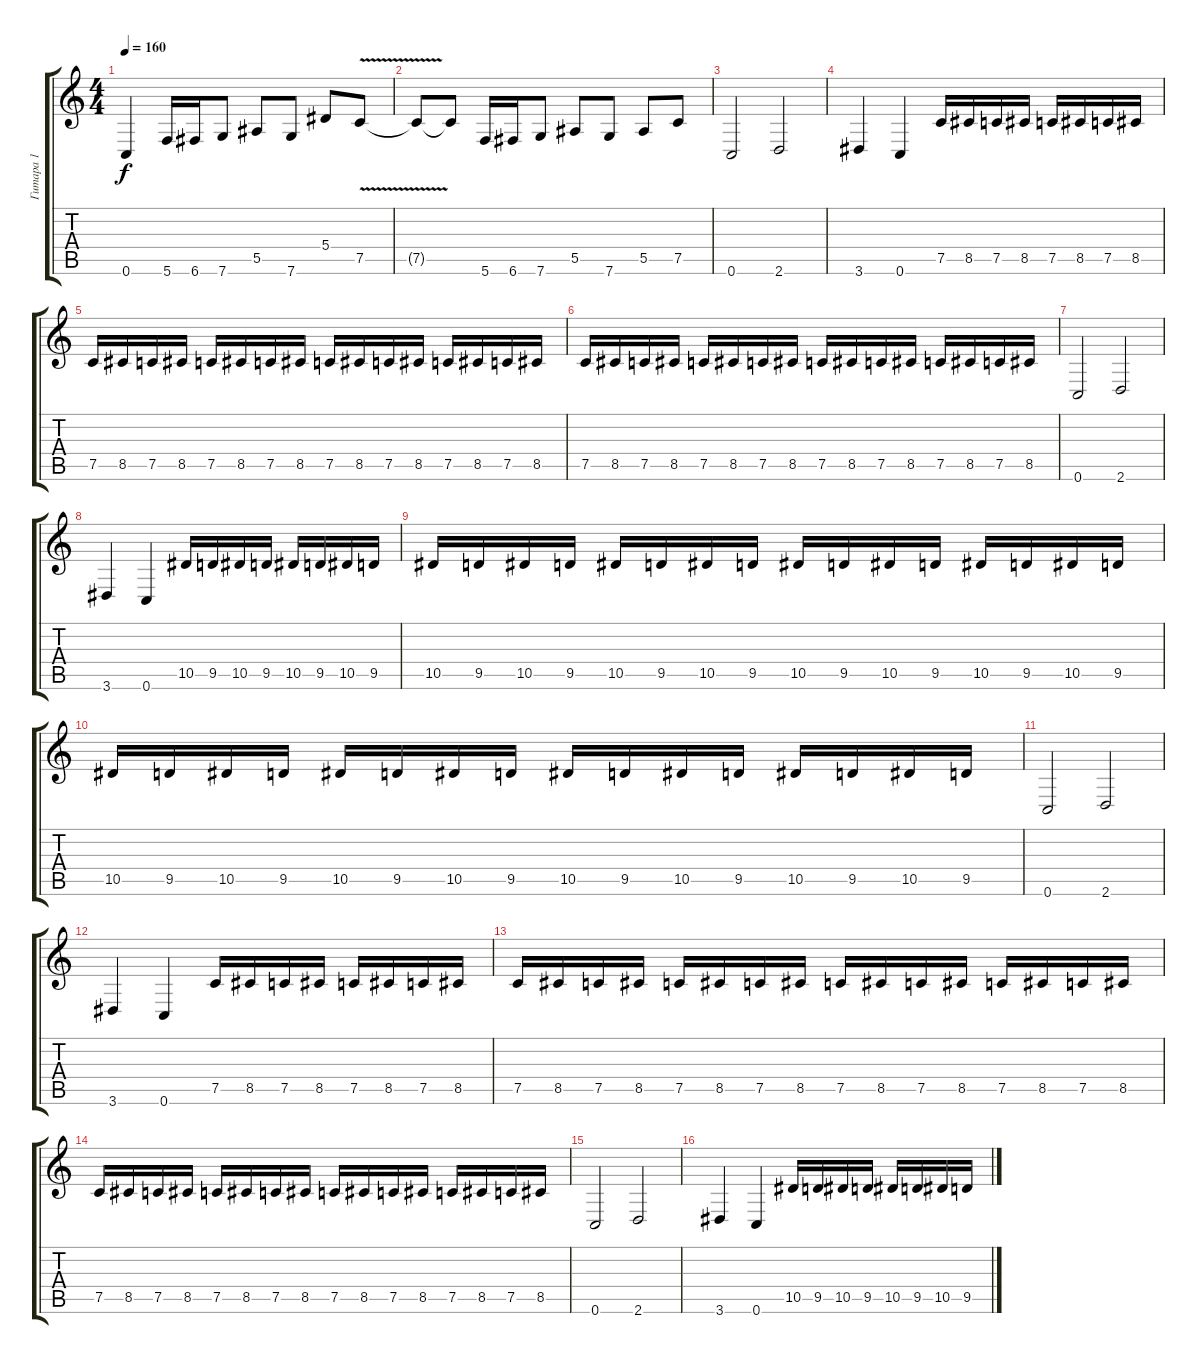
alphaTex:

\track ("Гитара 1" "Гитара 1") {instrument overdrivenguitar}
\staff {score tabs}
\tuning (C4 G3 Eb3 Bb2 F2 C2) {hide}
\ts (4 4)
\tempo 160
\clef g2
\ks c
0.6.4{dy f} 5.6.16 6.6.16 7.6.8 5.5.8 7.6.8 5.4.8 7.5{v}.8 |
7.5{t}.8 7.5{t}.8 5.6.16 6.6.16 7.6.8 5.5.8 7.6.8 5.5.8 7.5.8 |
0.6.2 2.6.2 |
3.6.4 0.6.4 7.5.16 8.5.16 7.5.16 8.5.16 7.5.16 8.5.16 7.5.16 8.5.16 |
7.5.16 8.5.16 7.5.16 8.5.16 7.5.16 8.5.16 7.5.16 8.5.16 7.5.16 8.5.16 7.5.16 8.5.16 7.5.16 8.5.16 7.5.16 8.5.16 |
7.5.16 8.5.16 7.5.16 8.5.16 7.5.16 8.5.16 7.5.16 8.5.16 7.5.16 8.5.16 7.5.16 8.5.16 7.5.16 8.5.16 7.5.16 8.5.16 |
0.6.2 2.6.2 |
3.6.4 0.6.4 10.5.16 9.5.16 10.5.16 9.5.16 10.5.16 9.5.16 10.5.16 9.5.16 |
10.5.16 9.5.16 10.5.16 9.5.16 10.5.16 9.5.16 10.5.16 9.5.16 10.5.16 9.5.16 10.5.16 9.5.16 10.5.16 9.5.16 10.5.16 9.5.16 |
10.5.16 9.5.16 10.5.16 9.5.16 10.5.16 9.5.16 10.5.16 9.5.16 10.5.16 9.5.16 10.5.16 9.5.16 10.5.16 9.5.16 10.5.16 9.5.16 |
0.6.2 2.6.2 |
3.6.4 0.6.4 7.5.16 8.5.16 7.5.16 8.5.16 7.5.16 8.5.16 7.5.16 8.5.16 |
7.5.16 8.5.16 7.5.16 8.5.16 7.5.16 8.5.16 7.5.16 8.5.16 7.5.16 8.5.16 7.5.16 8.5.16 7.5.16 8.5.16 7.5.16 8.5.16 |
7.5.16 8.5.16 7.5.16 8.5.16 7.5.16 8.5.16 7.5.16 8.5.16 7.5.16 8.5.16 7.5.16 8.5.16 7.5.16 8.5.16 7.5.16 8.5.16 |
0.6.2 2.6.2 |
3.6.4 0.6.4 10.5.16 9.5.16 10.5.16 9.5.16 10.5.16 9.5.16 10.5.16 9.5.16
